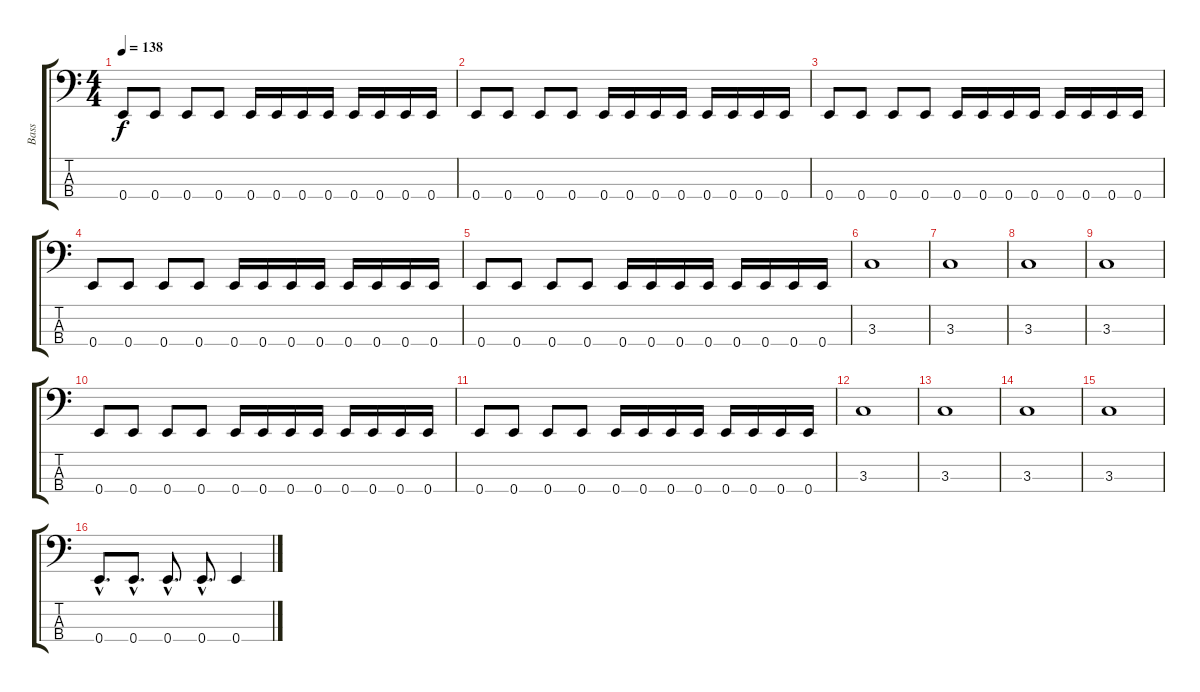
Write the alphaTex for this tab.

\track ("Bass" "Bass") {instrument electricbasspick}
\staff {score tabs}
\tuning (G2 D2 A1 E1) {hide}
\ts (4 4)
\tempo 138
\clef f4
\ks c
0.4.8{dy f} 0.4.8 0.4.8 0.4.8 0.4.16 0.4.16 0.4.16 0.4.16 0.4.16 0.4.16 0.4.16 0.4.16 |
0.4.8 0.4.8 0.4.8 0.4.8 0.4.16 0.4.16 0.4.16 0.4.16 0.4.16 0.4.16 0.4.16 0.4.16 |
0.4.8 0.4.8 0.4.8 0.4.8 0.4.16 0.4.16 0.4.16 0.4.16 0.4.16 0.4.16 0.4.16 0.4.16 |
0.4.8 0.4.8 0.4.8 0.4.8 0.4.16 0.4.16 0.4.16 0.4.16 0.4.16 0.4.16 0.4.16 0.4.16 |
0.4.8 0.4.8 0.4.8 0.4.8 0.4.16 0.4.16 0.4.16 0.4.16 0.4.16 0.4.16 0.4.16 0.4.16 |
3.3.1 |
3.3.1 |
3.3.1 |
3.3.1 |
0.4.8 0.4.8 0.4.8 0.4.8 0.4.16 0.4.16 0.4.16 0.4.16 0.4.16 0.4.16 0.4.16 0.4.16 |
0.4.8 0.4.8 0.4.8 0.4.8 0.4.16 0.4.16 0.4.16 0.4.16 0.4.16 0.4.16 0.4.16 0.4.16 |
3.3.1 |
3.3.1 |
3.3.1 |
3.3.1 |
0.4{hac}.8{d} 0.4{hac}.8{d} 0.4{hac}.8{d} 0.4{hac}.8{d} 0.4.4
